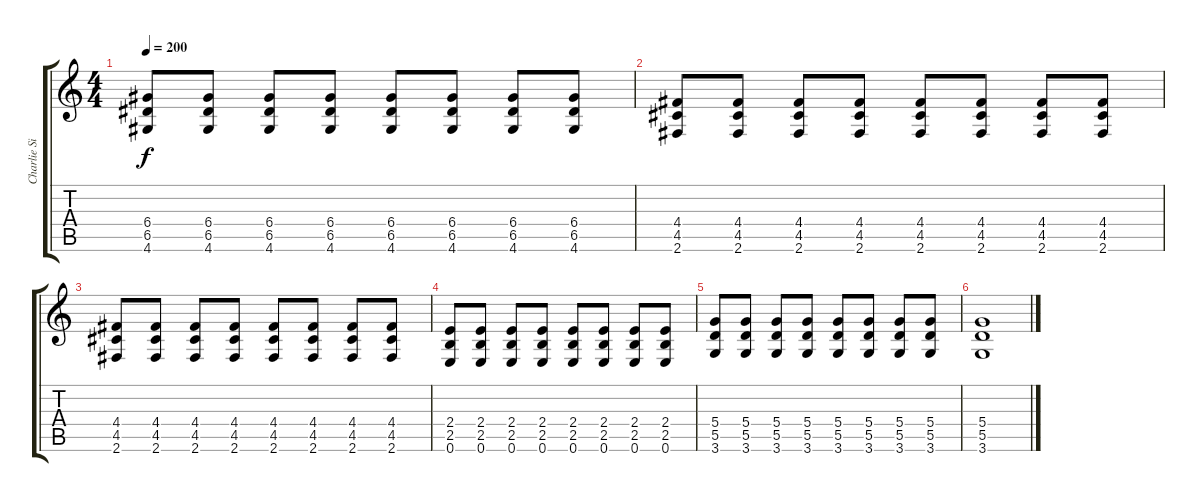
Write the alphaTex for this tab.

\track ("Charlie Simpson" "Charlie Si") {instrument distortionguitar}
\staff {score tabs}
\tuning (E4 B3 G3 D3 A2 E2) {hide}
\ts (4 4)
\tempo 200
\clef g2
\ks c
(6.4 6.5 4.6).8{dy f} (6.4 6.5 4.6).8 (6.4 6.5 4.6).8 (6.4 6.5 4.6).8 (6.4 6.5 4.6).8 (6.4 6.5 4.6).8 (6.4 6.5 4.6).8 (6.4 6.5 4.6).8 |
(4.4 4.5 2.6).8 (4.4 4.5 2.6).8 (4.4 4.5 2.6).8 (4.4 4.5 2.6).8 (4.4 4.5 2.6).8 (4.4 4.5 2.6).8 (4.4 4.5 2.6).8 (4.4 4.5 2.6).8 |
(4.4 4.5 2.6).8 (4.4 4.5 2.6).8 (4.4 4.5 2.6).8 (4.4 4.5 2.6).8 (4.4 4.5 2.6).8 (4.4 4.5 2.6).8 (4.4 4.5 2.6).8 (4.4 4.5 2.6).8 |
(2.4 2.5 0.6).8 (2.4 2.5 0.6).8 (2.4 2.5 0.6).8 (2.4 2.5 0.6).8 (2.4 2.5 0.6).8 (2.4 2.5 0.6).8 (2.4 2.5 0.6).8 (2.4 2.5 0.6).8 |
(5.4 5.5 3.6).8 (5.4 5.5 3.6).8 (5.4 5.5 3.6).8 (5.4 5.5 3.6).8 (5.4 5.5 3.6).8 (5.4 5.5 3.6).8 (5.4 5.5 3.6).8 (5.4 5.5 3.6).8 |
(5.4 5.5 3.6).1
